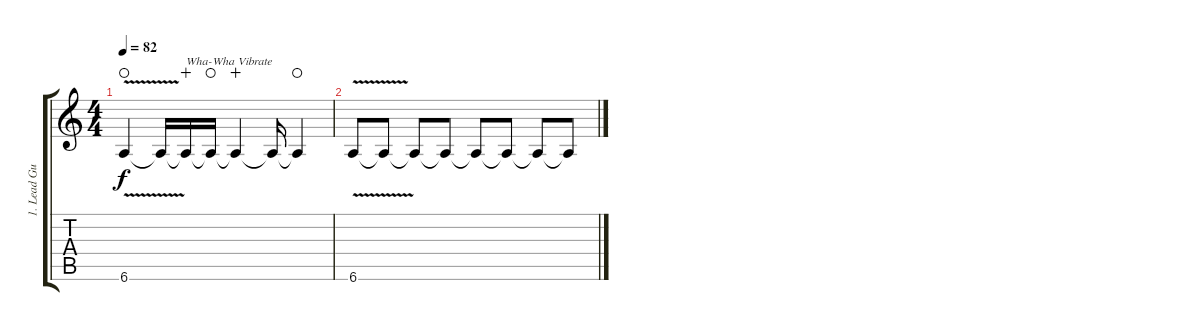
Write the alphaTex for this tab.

\track ("1. Lead Guitar" "1. Lead Gu") {instrument distortionguitar}
\staff {score tabs}
\tuning (Eb4 Bb3 Gb3 Db3 Ab2 Eb2) {hide}
\ts (4 4)
\tempo 82
\clef g2
\ks c
6.6{v}.4{dy f waho} 6.6{t}.16 6.6{t}.16{txt "Wha-Wha Vibrate" wahc} 6.6{t}.16{waho} 6.6{t}.4{wahc} 6.6{t}.16 6.6{t}.4{waho} |
6.6{v}.8 6.6{t}.8 6.6{t}.8 6.6{t}.8 6.6{t}.8 6.6{t}.8 6.6{t}.8 6.6{t}.8
